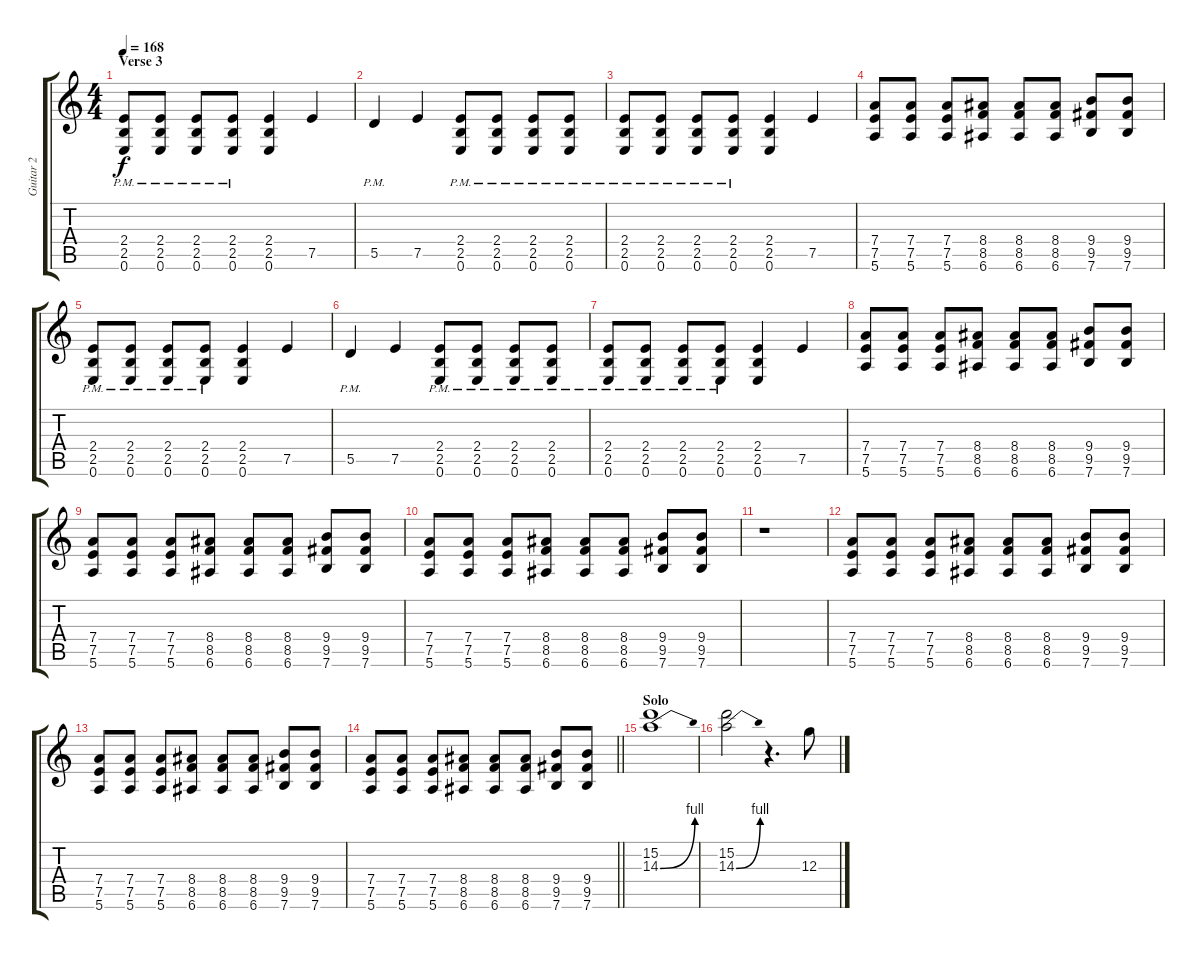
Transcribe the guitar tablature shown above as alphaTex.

\track ("Guitar 2" "Guitar 2") {instrument overdrivenguitar}
\staff {score tabs}
\tuning (E4 B3 G3 D3 A2 E2) {hide}
\ts (4 4)
\section ("" "Verse 3")
\tempo 168
\clef g2
\ks c
(2.4{pm} 2.5{pm} 0.6{pm}).8{dy f} (2.4{pm} 2.5{pm} 0.6{pm}).8 (2.4{pm} 2.5{pm} 0.6{pm}).8 (2.4{pm} 2.5{pm} 0.6{pm}).8 (2.4 2.5 0.6).4 7.5.4 |
5.5{pm}.4 7.5.4 (2.4{pm} 2.5{pm} 0.6{pm}).8 (2.4{pm} 2.5{pm} 0.6{pm}).8 (2.4{pm} 2.5{pm} 0.6{pm}).8 (2.4{pm} 2.5{pm} 0.6{pm}).8 |
(2.4{pm} 2.5{pm} 0.6{pm}).8 (2.4{pm} 2.5{pm} 0.6{pm}).8 (2.4{pm} 2.5{pm} 0.6{pm}).8 (2.4{pm} 2.5{pm} 0.6{pm}).8 (2.4 2.5 0.6).4 7.5.4 |
(7.4 7.5 5.6).8 (7.4 7.5 5.6).8 (7.4 7.5 5.6).8 (8.4 8.5 6.6).8 (8.4 8.5 6.6).8 (8.4 8.5 6.6).8 (9.4 9.5 7.6).8 (9.4 9.5 7.6).8 |
(2.4{pm} 2.5{pm} 0.6{pm}).8 (2.4{pm} 2.5{pm} 0.6{pm}).8 (2.4{pm} 2.5{pm} 0.6{pm}).8 (2.4{pm} 2.5{pm} 0.6{pm}).8 (2.4 2.5 0.6).4 7.5.4 |
5.5{pm}.4 7.5.4 (2.4{pm} 2.5{pm} 0.6{pm}).8 (2.4{pm} 2.5{pm} 0.6{pm}).8 (2.4{pm} 2.5{pm} 0.6{pm}).8 (2.4{pm} 2.5{pm} 0.6{pm}).8 |
(2.4{pm} 2.5{pm} 0.6{pm}).8 (2.4{pm} 2.5{pm} 0.6{pm}).8 (2.4{pm} 2.5{pm} 0.6{pm}).8 (2.4{pm} 2.5{pm} 0.6{pm}).8 (2.4 2.5 0.6).4 7.5.4 |
(7.4 7.5 5.6).8 (7.4 7.5 5.6).8 (7.4 7.5 5.6).8 (8.4 8.5 6.6).8 (8.4 8.5 6.6).8 (8.4 8.5 6.6).8 (9.4 9.5 7.6).8 (9.4 9.5 7.6).8 |
(7.4 7.5 5.6).8 (7.4 7.5 5.6).8 (7.4 7.5 5.6).8 (8.4 8.5 6.6).8 (8.4 8.5 6.6).8 (8.4 8.5 6.6).8 (9.4 9.5 7.6).8 (9.4 9.5 7.6).8 |
(7.4 7.5 5.6).8 (7.4 7.5 5.6).8 (7.4 7.5 5.6).8 (8.4 8.5 6.6).8 (8.4 8.5 6.6).8 (8.4 8.5 6.6).8 (9.4 9.5 7.6).8 (9.4 9.5 7.6).8 |
r.1 |
(7.4 7.5 5.6).8 (7.4 7.5 5.6).8 (7.4 7.5 5.6).8 (8.4 8.5 6.6).8 (8.4 8.5 6.6).8 (8.4 8.5 6.6).8 (9.4 9.5 7.6).8 (9.4 9.5 7.6).8 |
(7.4 7.5 5.6).8 (7.4 7.5 5.6).8 (7.4 7.5 5.6).8 (8.4 8.5 6.6).8 (8.4 8.5 6.6).8 (8.4 8.5 6.6).8 (9.4 9.5 7.6).8 (9.4 9.5 7.6).8 |
\barLineRight lightlight
(7.4 7.5 5.6).8 (7.4 7.5 5.6).8 (7.4 7.5 5.6).8 (8.4 8.5 6.6).8 (8.4 8.5 6.6).8 (8.4 8.5 6.6).8 (9.4 9.5 7.6).8 (9.4 9.5 7.6).8 |
\section ("" "Solo")
(15.2 14.3{be (bend 0 0 60 4)}).1 |
(15.2 14.3{be (bend 0 0 60 4)}).2 r.4{d} 12.3.8
